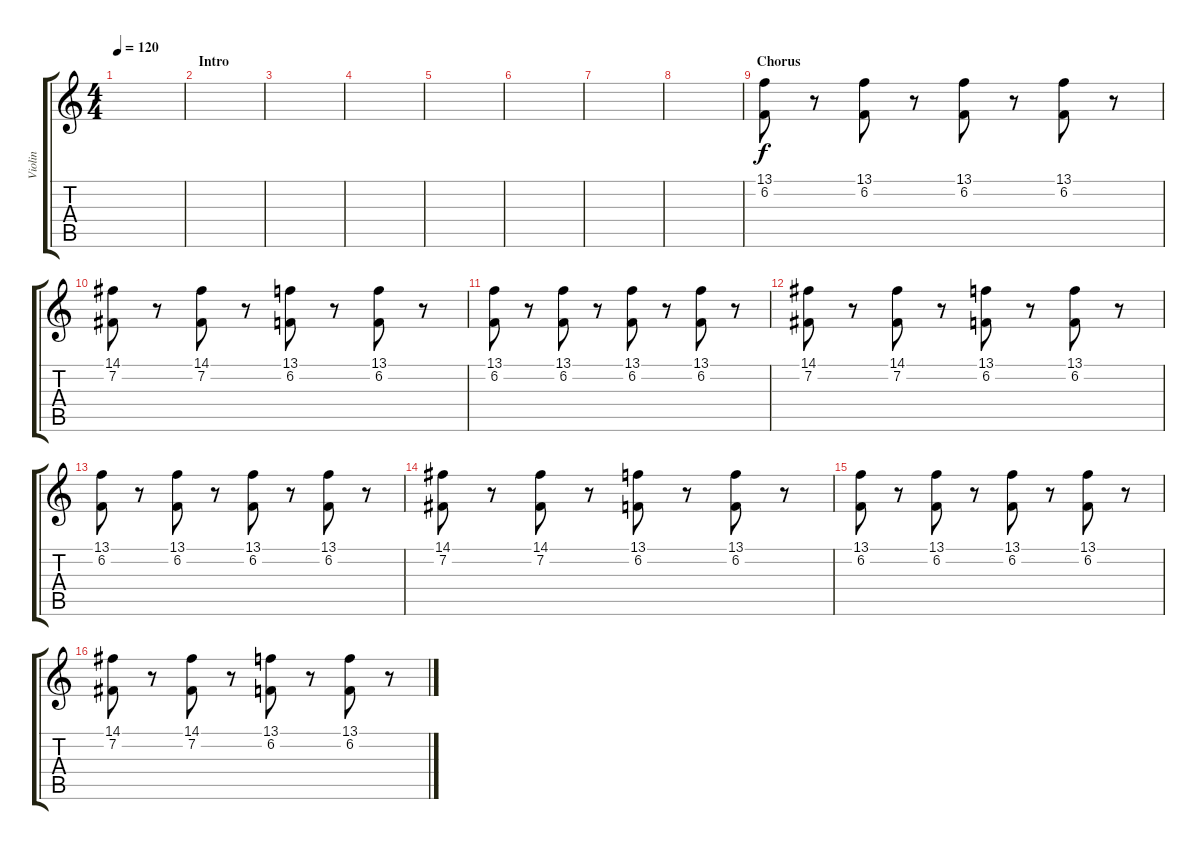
\track ("Violin" "Violin") {instrument violin}
\staff {score tabs}
\tuning (E4 B3 G3 D3 A2 E2) {hide}
\ts (4 4)
\tempo 120
\clef g2
\ks c
|
\section ("" "Intro")
|
|
|
|
|
|
|
\section ("" "Chorus")
(13.1 6.2).8 r.8 (13.1 6.2).8 r.8 (13.1 6.2).8 r.8 (13.1 6.2).8 r.8 |
(14.1 7.2).8 r.8 (14.1 7.2).8 r.8 (13.1 6.2).8 r.8 (13.1 6.2).8 r.8 |
(13.1 6.2).8 r.8 (13.1 6.2).8 r.8 (13.1 6.2).8 r.8 (13.1 6.2).8 r.8 |
(14.1 7.2).8 r.8 (14.1 7.2).8 r.8 (13.1 6.2).8 r.8 (13.1 6.2).8 r.8 |
(13.1 6.2).8 r.8 (13.1 6.2).8 r.8 (13.1 6.2).8 r.8 (13.1 6.2).8 r.8 |
(14.1 7.2).8 r.8 (14.1 7.2).8 r.8 (13.1 6.2).8 r.8 (13.1 6.2).8 r.8 |
(13.1 6.2).8 r.8 (13.1 6.2).8 r.8 (13.1 6.2).8 r.8 (13.1 6.2).8 r.8 |
(14.1 7.2).8 r.8 (14.1 7.2).8 r.8 (13.1 6.2).8 r.8 (13.1 6.2).8 r.8
